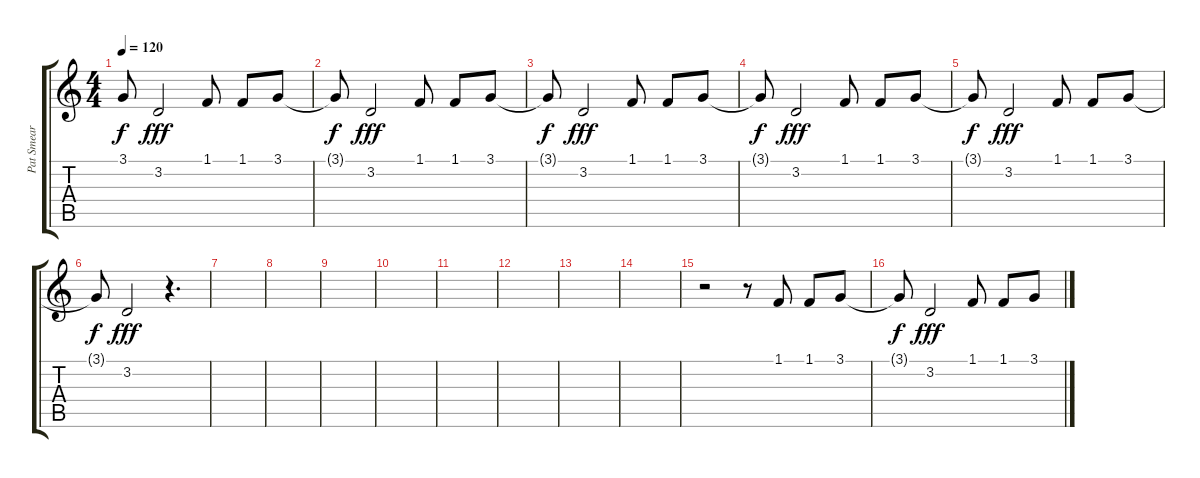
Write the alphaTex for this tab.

\track ("Pat Smear (Voix de fond)" "Pat Smear ") {instrument clarinet}
\staff {score tabs}
\tuning (E4 B3 G3 D3 A2 E2) {hide}
\ts (4 4)
\tempo 120
\clef g2
\ks c
3.1{t}.8{dy f} 3.2.2{dy fff} 1.1.8 1.1.8 3.1.8 |
3.1{t}.8{dy f} 3.2.2{dy fff} 1.1.8 1.1.8 3.1.8 |
3.1{t}.8{dy f} 3.2.2{dy fff} 1.1.8 1.1.8 3.1.8 |
3.1{t}.8{dy f} 3.2.2{dy fff} 1.1.8 1.1.8 3.1.8 |
3.1{t}.8{dy f} 3.2.2{dy fff} 1.1.8 1.1.8 3.1.8 |
3.1{t}.8{dy f} 3.2.2{dy fff} r.4{d} |
|
|
|
|
|
|
|
|
r.2 r.8 1.1.8 1.1.8 3.1.8 |
3.1{t}.8{dy f} 3.2.2{dy fff} 1.1.8 1.1.8 3.1.8
